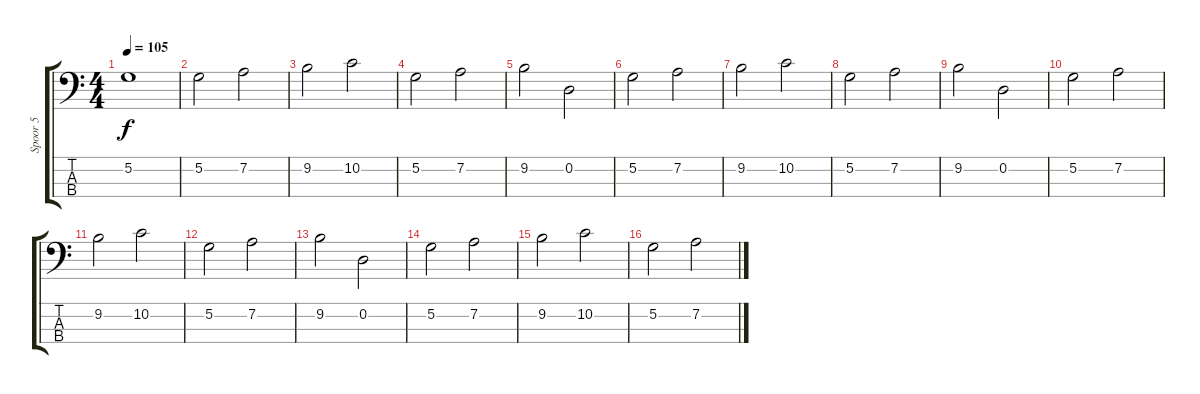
\track ("Spoor 5" "Spoor 5") {instrument electricbassfinger}
\staff {score tabs}
\tuning (G2 D2 A1 E1) {hide}
\ts (4 4)
\tempo 105
\clef f4
\ks c
5.2.1{dy f} |
5.2.2 7.2.2 |
9.2.2 10.2.2 |
5.2.2 7.2.2 |
9.2.2 0.2.2 |
5.2.2 7.2.2 |
9.2.2 10.2.2 |
5.2.2 7.2.2 |
9.2.2 0.2.2 |
5.2.2 7.2.2 |
9.2.2 10.2.2 |
5.2.2 7.2.2 |
9.2.2 0.2.2 |
5.2.2 7.2.2 |
9.2.2 10.2.2 |
5.2.2 7.2.2
